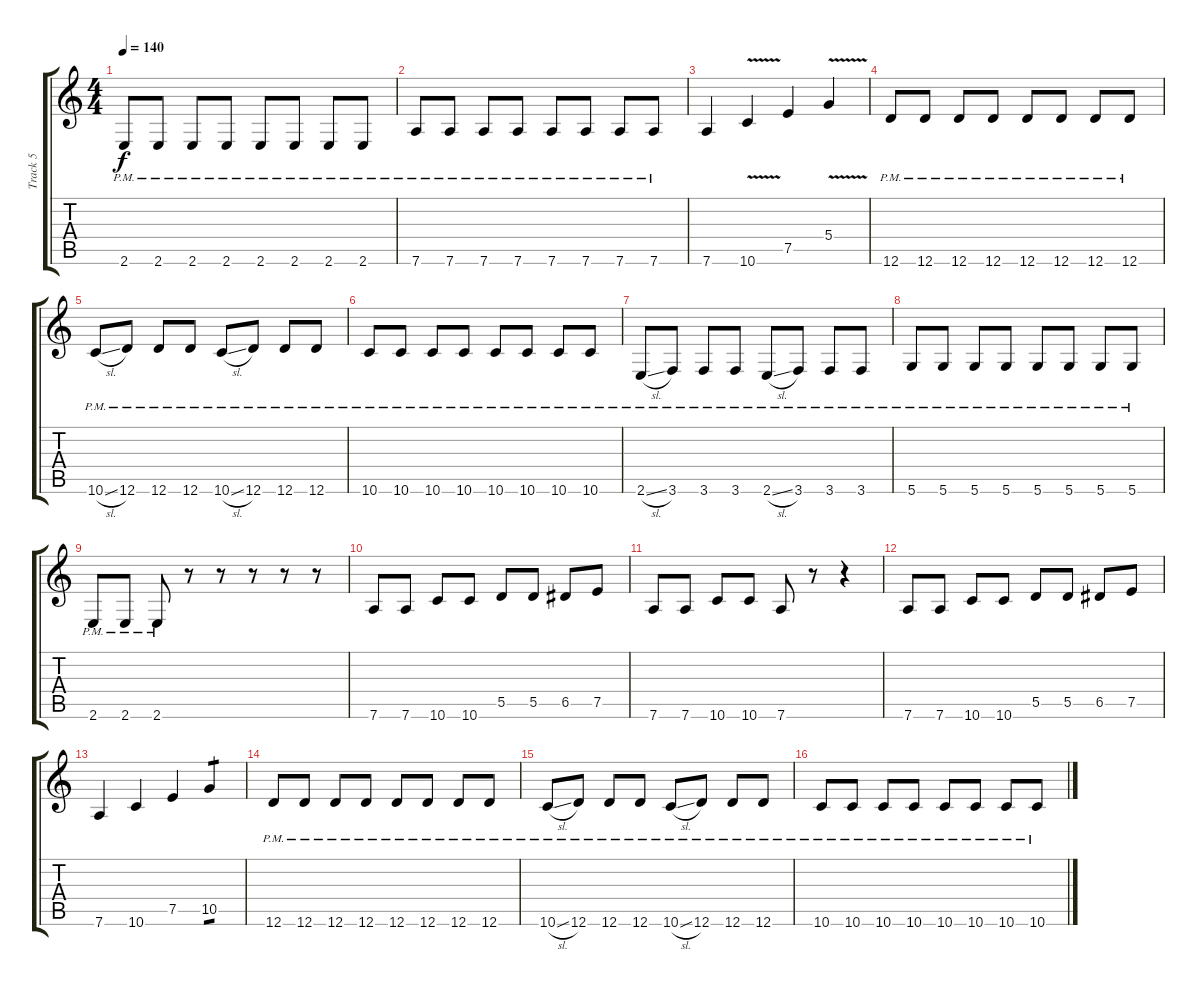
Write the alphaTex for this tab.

\track ("Track 5" "Track 5") {instrument distortionguitar}
\staff {score tabs}
\tuning (E4 B3 G3 D3 A2 D2) {hide}
\ts (4 4)
\tempo 140
\clef g2
\ks c
2.6{pm}.8{dy f} 2.6{pm}.8 2.6{pm}.8 2.6{pm}.8 2.6{pm}.8 2.6{pm}.8 2.6{pm}.8 2.6{pm}.8 |
7.6{pm}.8 7.6{pm}.8 7.6{pm}.8 7.6{pm}.8 7.6{pm}.8 7.6{pm}.8 7.6{pm}.8 7.6{pm}.8 |
7.6.4 10.6{v}.4 7.5.4 5.4{v}.4 |
12.6{pm}.8 12.6{pm}.8 12.6{pm}.8 12.6{pm}.8 12.6{pm}.8 12.6{pm}.8 12.6{pm}.8 12.6{pm}.8 |
10.6{sl pm}.8 12.6{pm}.8 12.6{pm}.8 12.6{pm}.8 10.6{sl pm}.8 12.6{pm}.8 12.6{pm}.8 12.6{pm}.8 |
10.6{pm}.8 10.6{pm}.8 10.6{pm}.8 10.6{pm}.8 10.6{pm}.8 10.6{pm}.8 10.6{pm}.8 10.6{pm}.8 |
2.6{sl pm}.8 3.6{pm}.8 3.6{pm}.8 3.6{pm}.8 2.6{sl pm}.8 3.6{pm}.8 3.6{pm}.8 3.6{pm}.8 |
5.6{pm}.8 5.6{pm}.8 5.6{pm}.8 5.6{pm}.8 5.6{pm}.8 5.6{pm}.8 5.6{pm}.8 5.6{pm}.8 |
2.6{pm}.8 2.6{pm}.8 2.6{pm}.8 r.8 r.8 r.8 r.8 r.8 |
7.6.8 7.6.8 10.6.8 10.6.8 5.5.8 5.5.8 6.5.8 7.5.8 |
7.6.8 7.6.8 10.6.8 10.6.8 7.6.8 r.8 r.4 |
7.6.8 7.6.8 10.6.8 10.6.8 5.5.8 5.5.8 6.5.8 7.5.8 |
7.6.4 10.6.4 7.5.4 10.5.4{tp 1} |
12.6{pm}.8 12.6{pm}.8 12.6{pm}.8 12.6{pm}.8 12.6{pm}.8 12.6{pm}.8 12.6{pm}.8 12.6{pm}.8 |
10.6{sl pm}.8 12.6{pm}.8 12.6{pm}.8 12.6{pm}.8 10.6{sl pm}.8 12.6{pm}.8 12.6{pm}.8 12.6{pm}.8 |
10.6{pm}.8 10.6{pm}.8 10.6{pm}.8 10.6{pm}.8 10.6{pm}.8 10.6{pm}.8 10.6{pm}.8 10.6{pm}.8
